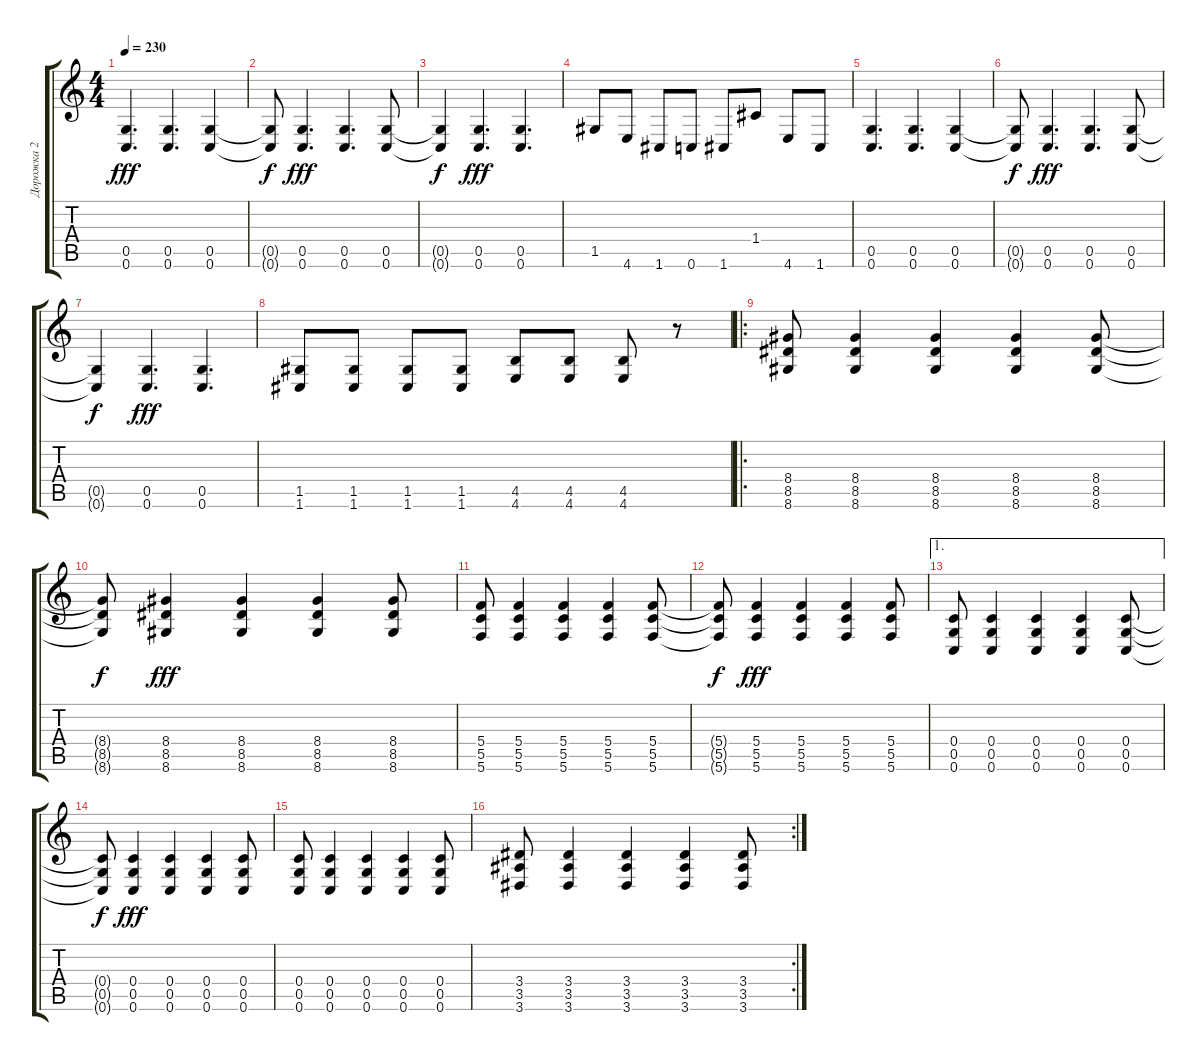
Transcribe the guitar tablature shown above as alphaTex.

\track ("Дорожка 2" "Дорожка 2") {instrument distortionguitar}
\staff {score tabs}
\tuning (D4 A3 F3 C3 G2 C2) {hide}
\ts (4 4)
\tempo 230
\clef g2
\ks c
(0.5 0.6).4{d dy fff} (0.5 0.6).4{d} (0.5 0.6).4 |
(0.5{t} 0.6{t}).8{dy f} (0.5 0.6).4{d dy fff} (0.5 0.6).4{d} (0.5 0.6).8 |
(0.5{t} 0.6{t}).4{dy f} (0.5 0.6).4{d dy fff} (0.5 0.6).4{d} |
1.5.8 4.6.8 1.6.8 0.6.8 1.6.8 1.4.8 4.6.8 1.6.8 |
(0.5 0.6).4{d} (0.5 0.6).4{d} (0.5 0.6).4 |
(0.5{t} 0.6{t}).8{dy f} (0.5 0.6).4{d dy fff} (0.5 0.6).4{d} (0.5 0.6).8 |
(0.5{t} 0.6{t}).4{dy f} (0.5 0.6).4{d dy fff} (0.5 0.6).4{d} |
(1.5 1.6).8 (1.5 1.6).8 (1.5 1.6).8 (1.5 1.6).8 (4.5 4.6).8 (4.5 4.6).8 (4.5 4.6).8 r.8 |
\ro
(8.4 8.5 8.6).8 (8.4 8.5 8.6).4 (8.4 8.5 8.6).4 (8.4 8.5 8.6).4 (8.4 8.5 8.6).8 |
(8.4{t} 8.5{t} 8.6{t}).8{dy f} (8.4 8.5 8.6).4{dy fff} (8.4 8.5 8.6).4 (8.4 8.5 8.6).4 (8.4 8.5 8.6).8 |
(5.4 5.5 5.6).8 (5.4 5.5 5.6).4 (5.4 5.5 5.6).4 (5.4 5.5 5.6).4 (5.4 5.5 5.6).8 |
(5.4{t} 5.5{t} 5.6{t}).8{dy f} (5.4 5.5 5.6).4{dy fff} (5.4 5.5 5.6).4 (5.4 5.5 5.6).4 (5.4 5.5 5.6).8 |
\ae 1
(0.4 0.5 0.6).8 (0.4 0.5 0.6).4 (0.4 0.5 0.6).4 (0.4 0.5 0.6).4 (0.4 0.5 0.6).8 |
(0.4{t} 0.5{t} 0.6{t}).8{dy f} (0.4 0.5 0.6).4{dy fff} (0.4 0.5 0.6).4 (0.4 0.5 0.6).4 (0.4 0.5 0.6).8 |
(0.4 0.5 0.6).8 (0.4 0.5 0.6).4 (0.4 0.5 0.6).4 (0.4 0.5 0.6).4 (0.4 0.5 0.6).8 |
\rc 2
(3.4 3.5 3.6).8 (3.4 3.5 3.6).4 (3.4 3.5 3.6).4 (3.4 3.5 3.6).4 (3.4 3.5 3.6).8
